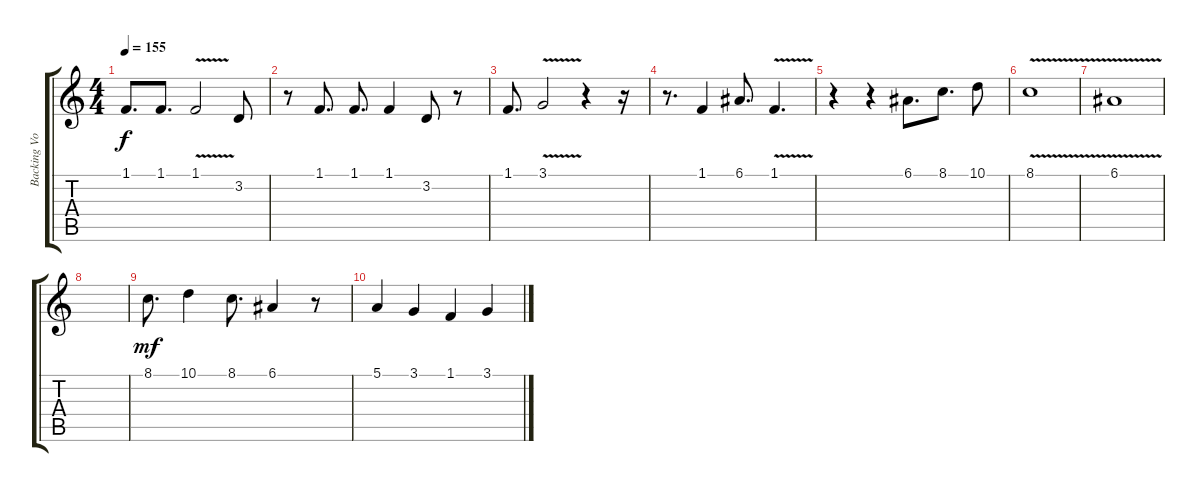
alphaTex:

\track ("Backing Vocals" "Backing Vo") {instrument lead1square}
\staff {score tabs}
\tuning (E4 B3 G3 D3 A2 E2) {hide}
\ts (4 4)
\tempo 155
\clef g2
\ks c
1.1.8{d dy f} 1.1.8{d} 1.1{v}.2 3.2.8 |
r.8 1.1.8{d} 1.1.8{d} 1.1.4 3.2.8 r.8 |
1.1.8{d} 3.1{v}.2 r.4 r.16 |
r.8{d} 1.1.4 6.1.8{d} 1.1{v}.4{d} |
r.4 r.4 6.1.8{d} 8.1.8{d} 10.1.8 |
8.1{v}.1 |
6.1{v}.1 |
|
8.1.8{d dy mf} 10.1.4 8.1.8{d} 6.1.4 r.8 |
5.1.4 3.1.4 1.1.4 3.1.4
